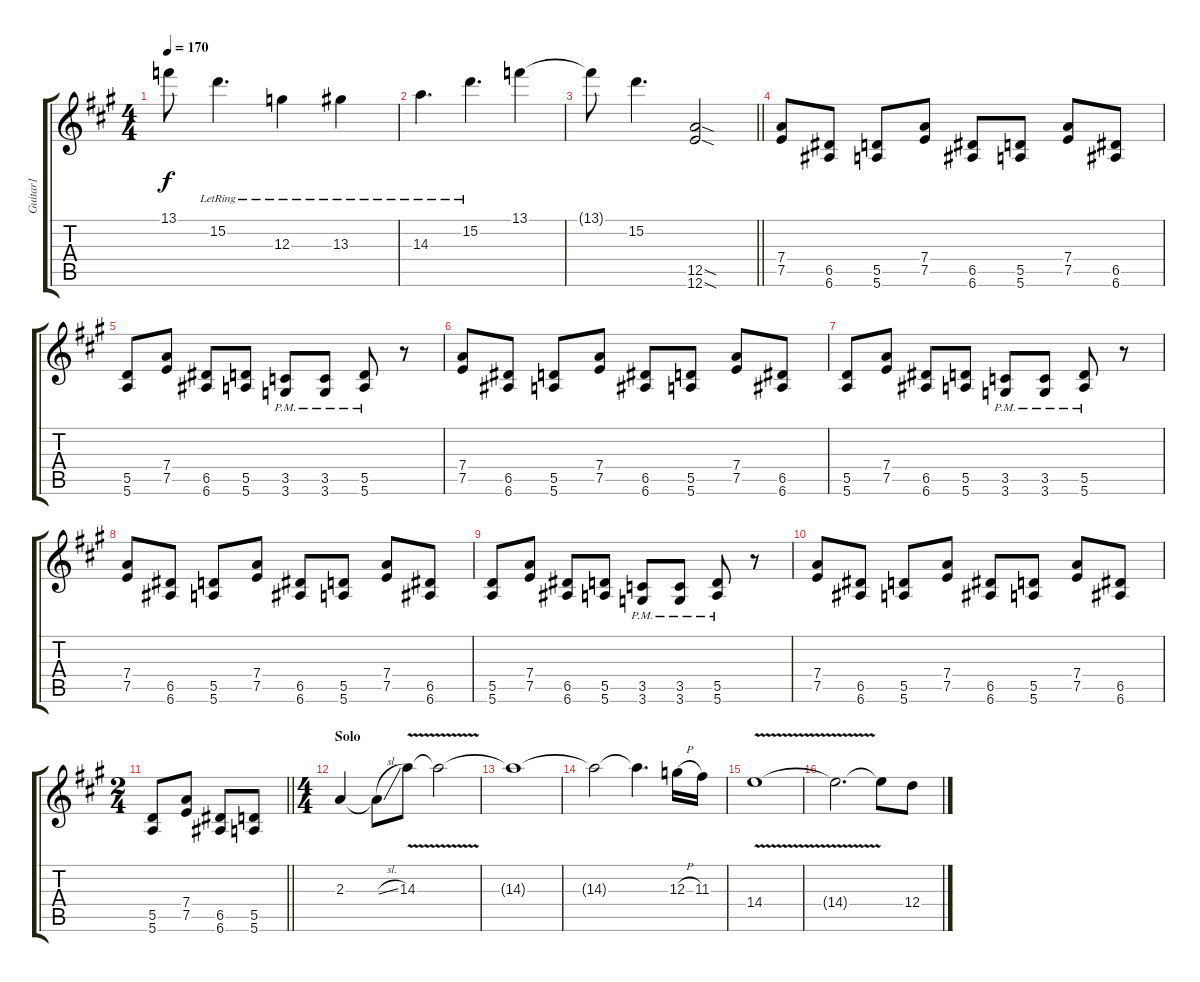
\track ("Guitar1" "Guitar1") {instrument overdrivenguitar}
\staff {score tabs}
\tuning (E4 B3 G3 D3 A2 E2) {hide}
\ts (4 4)
\tempo 170
\clef g2
\ks f#minor
13.1{t}.8{dy f} 15.2{lr}.4{d} 12.3{lr}.4 13.3{lr}.4 |
14.3{lr}.4{d} 15.2{lr}.4{d} 13.1.4 |
\barLineRight lightlight
13.1{t}.8 15.2.4{d} (12.5{sod} 12.6{sod}).2 |
(7.4 7.5).8 (6.5 6.6).8 (5.5 5.6).8 (7.4 7.5).8 (6.5 6.6).8 (5.5 5.6).8 (7.4 7.5).8 (6.5 6.6).8 |
(5.5 5.6).8 (7.4 7.5).8 (6.5 6.6).8 (5.5 5.6).8 (3.5{pm} 3.6{pm}).8 (3.5{pm} 3.6{pm}).8 (5.5{pm} 5.6{pm}).8 r.8 |
(7.4 7.5).8 (6.5 6.6).8 (5.5 5.6).8 (7.4 7.5).8 (6.5 6.6).8 (5.5 5.6).8 (7.4 7.5).8 (6.5 6.6).8 |
(5.5 5.6).8 (7.4 7.5).8 (6.5 6.6).8 (5.5 5.6).8 (3.5{pm} 3.6{pm}).8 (3.5{pm} 3.6{pm}).8 (5.5{pm} 5.6{pm}).8 r.8 |
(7.4 7.5).8 (6.5 6.6).8 (5.5 5.6).8 (7.4 7.5).8 (6.5 6.6).8 (5.5 5.6).8 (7.4 7.5).8 (6.5 6.6).8 |
(5.5 5.6).8 (7.4 7.5).8 (6.5 6.6).8 (5.5 5.6).8 (3.5{pm} 3.6{pm}).8 (3.5{pm} 3.6{pm}).8 (5.5{pm} 5.6{pm}).8 r.8 |
(7.4 7.5).8 (6.5 6.6).8 (5.5 5.6).8 (7.4 7.5).8 (6.5 6.6).8 (5.5 5.6).8 (7.4 7.5).8 (6.5 6.6).8 |
\ts (2 4)
\barLineRight lightlight
(5.5 5.6).8 (7.4 7.5).8 (6.5 6.6).8 (5.5 5.6).8 |
\ts (4 4)
\section ("" "Solo")
2.3.4 2.3{sl t}.8 14.3{v}.8 14.3{t}.2 |
14.3{t}.1 |
14.3{t}.2 14.3{t}.4{d} 12.3{h}.16 11.3.16 |
14.4{v}.1 |
14.4{t}.2{d} 14.4{t}.8 12.4{h}.8
